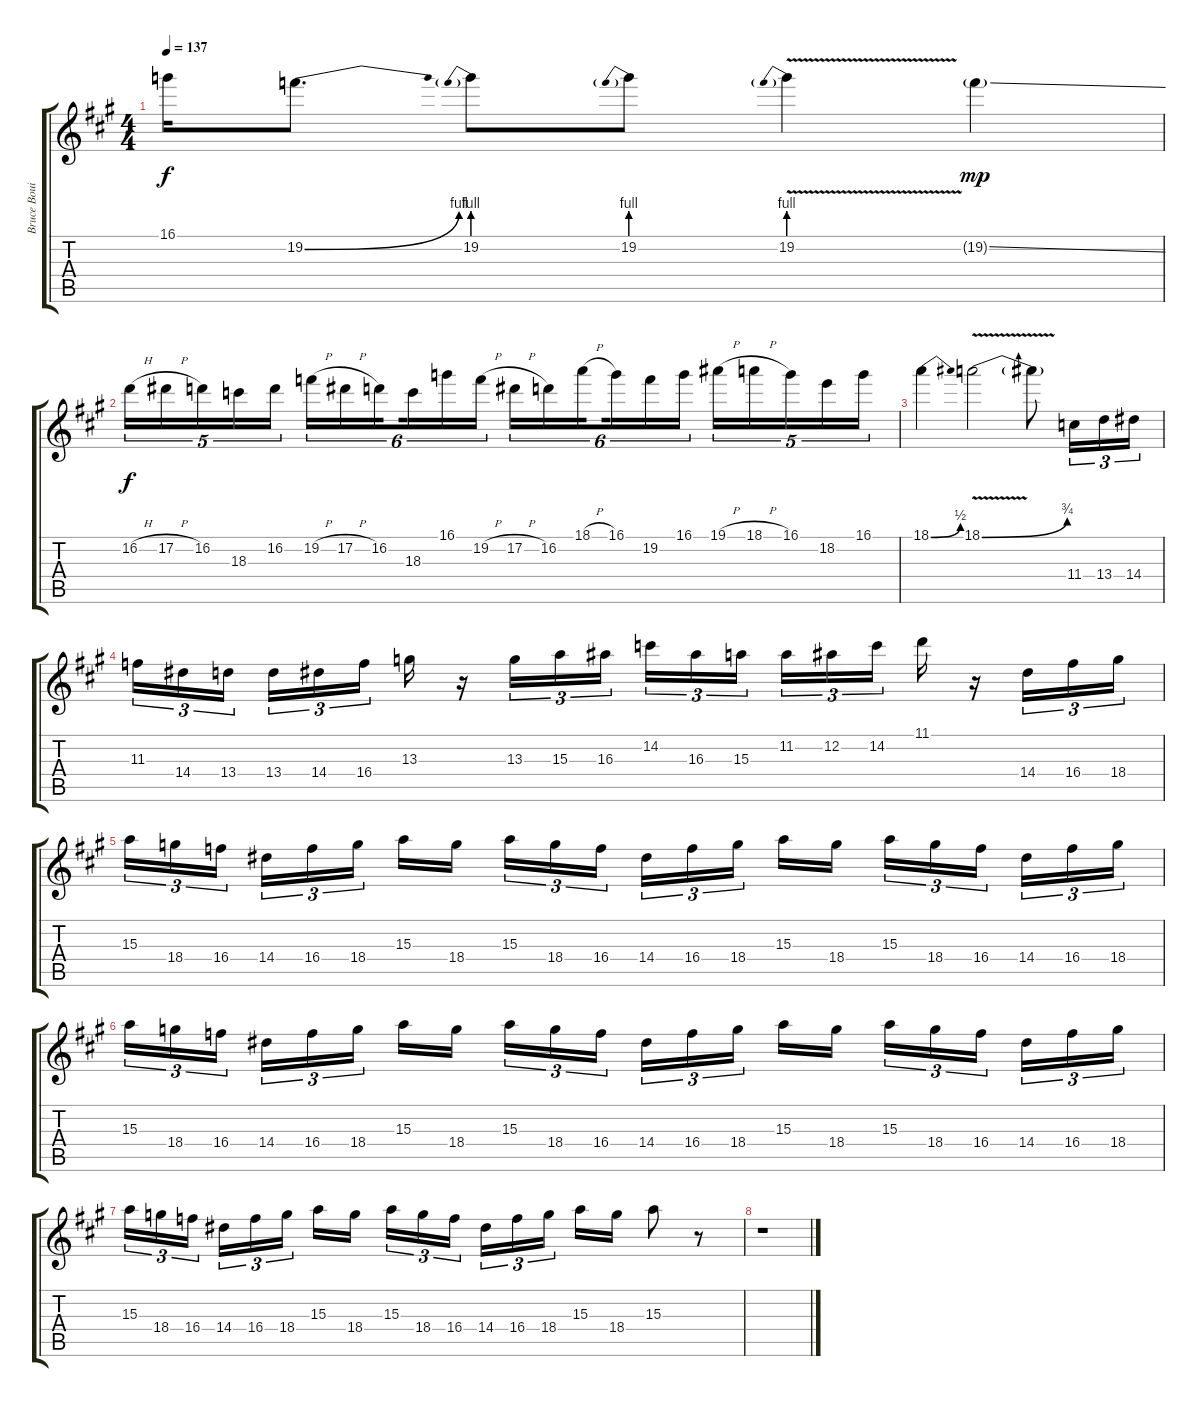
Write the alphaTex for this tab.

\track ("Bruce Bouillet" "Bruce Boui") {instrument distortionguitar}
\staff {score tabs}
\tuning (Eb4 Bb3 Gb3 Db3 Ab2 Eb2) {hide}
\ts (4 4)
\tempo 137
\clef g2
\ks f#minor
16.1.16{dy f} 19.2{be (bend 0 0 60 4)}.8{d} 19.2{be (prebend 0 4 60 4)}.8 19.2{be (prebend 0 4 60 4)}.8 19.2{be (prebend 0 4 60 4) v}.4 19.2{ss g}.4{dy mp} |
16.2{h}.16{tu (5 4) dy f} 17.2{h}.16{tu (5 4)} 16.2.16{tu (5 4)} 18.3.16{tu (5 4)} 16.2.16{tu (5 4)} 19.2{h}.16{tu (6 4)} 17.2{h}.16{tu (6 4)} 16.2.16{tu (6 4) beam splitsecondary} 18.3.16{tu (6 4)} 16.1.16{tu (6 4)} 19.2{h}.16{tu (6 4)} 17.2{h}.16{tu (6 4)} 16.2.16{tu (6 4)} 18.1{h}.16{tu (6 4) beam splitsecondary} 16.1.16{tu (6 4)} 19.2.16{tu (6 4)} 16.1.16{tu (6 4)} 19.1{h}.16{tu (5 4)} 18.1{h}.16{tu (5 4)} 16.1.16{tu (5 4)} 18.2.16{tu (5 4)} 16.1.16{tu (5 4)} |
18.1{be (bend 0 0 60 2)}.4 18.1{be (bend 0 0 60 3) v}.2 18.1{t}.8 11.4.16{tu (3 2)} 13.4.16{tu (3 2)} 14.4.16{tu (3 2)} |
11.3.16{tu (3 2)} 14.4.16{tu (3 2)} 13.4.16{tu (3 2) beam splitsecondary} 13.4.16{tu (3 2)} 14.4.16{tu (3 2)} 16.4.16{tu (3 2)} 13.3.16 r.16 13.3.16{tu (3 2)} 15.3.16{tu (3 2)} 16.3.16{tu (3 2)} 14.2.16{tu (3 2)} 16.3.16{tu (3 2)} 15.3.16{tu (3 2) beam splitsecondary} 11.2.16{tu (3 2)} 12.2.16{tu (3 2)} 14.2.16{tu (3 2)} 11.1.16 r.16 14.4.16{tu (3 2)} 16.4.16{tu (3 2)} 18.4.16{tu (3 2)} |
15.3.16{tu (3 2)} 18.4.16{tu (3 2)} 16.4.16{tu (3 2) beam splitsecondary} 14.4.16{tu (3 2)} 16.4.16{tu (3 2)} 18.4.16{tu (3 2)} 15.3.16 18.4.16{beam splitsecondary} 15.3.16{tu (3 2)} 18.4.16{tu (3 2)} 16.4.16{tu (3 2)} 14.4.16{tu (3 2)} 16.4.16{tu (3 2)} 18.4.16{tu (3 2) beam splitsecondary} 15.3.16 18.4.16 15.3.16{tu (3 2)} 18.4.16{tu (3 2)} 16.4.16{tu (3 2) beam splitsecondary} 14.4.16{tu (3 2)} 16.4.16{tu (3 2)} 18.4.16{tu (3 2)} |
15.3.16{tu (3 2)} 18.4.16{tu (3 2)} 16.4.16{tu (3 2) beam splitsecondary} 14.4.16{tu (3 2)} 16.4.16{tu (3 2)} 18.4.16{tu (3 2)} 15.3.16 18.4.16{beam splitsecondary} 15.3.16{tu (3 2)} 18.4.16{tu (3 2)} 16.4.16{tu (3 2)} 14.4.16{tu (3 2)} 16.4.16{tu (3 2)} 18.4.16{tu (3 2) beam splitsecondary} 15.3.16 18.4.16 15.3.16{tu (3 2)} 18.4.16{tu (3 2)} 16.4.16{tu (3 2) beam splitsecondary} 14.4.16{tu (3 2)} 16.4.16{tu (3 2)} 18.4.16{tu (3 2)} |
15.3.16{tu (3 2)} 18.4.16{tu (3 2)} 16.4.16{tu (3 2) beam splitsecondary} 14.4.16{tu (3 2)} 16.4.16{tu (3 2)} 18.4.16{tu (3 2)} 15.3.16 18.4.16{beam splitsecondary} 15.3.16{tu (3 2)} 18.4.16{tu (3 2)} 16.4.16{tu (3 2)} 14.4.16{tu (3 2)} 16.4.16{tu (3 2)} 18.4.16{tu (3 2) beam splitsecondary} 15.3.16 18.4.16 15.3.8 r.8 |
r.1
